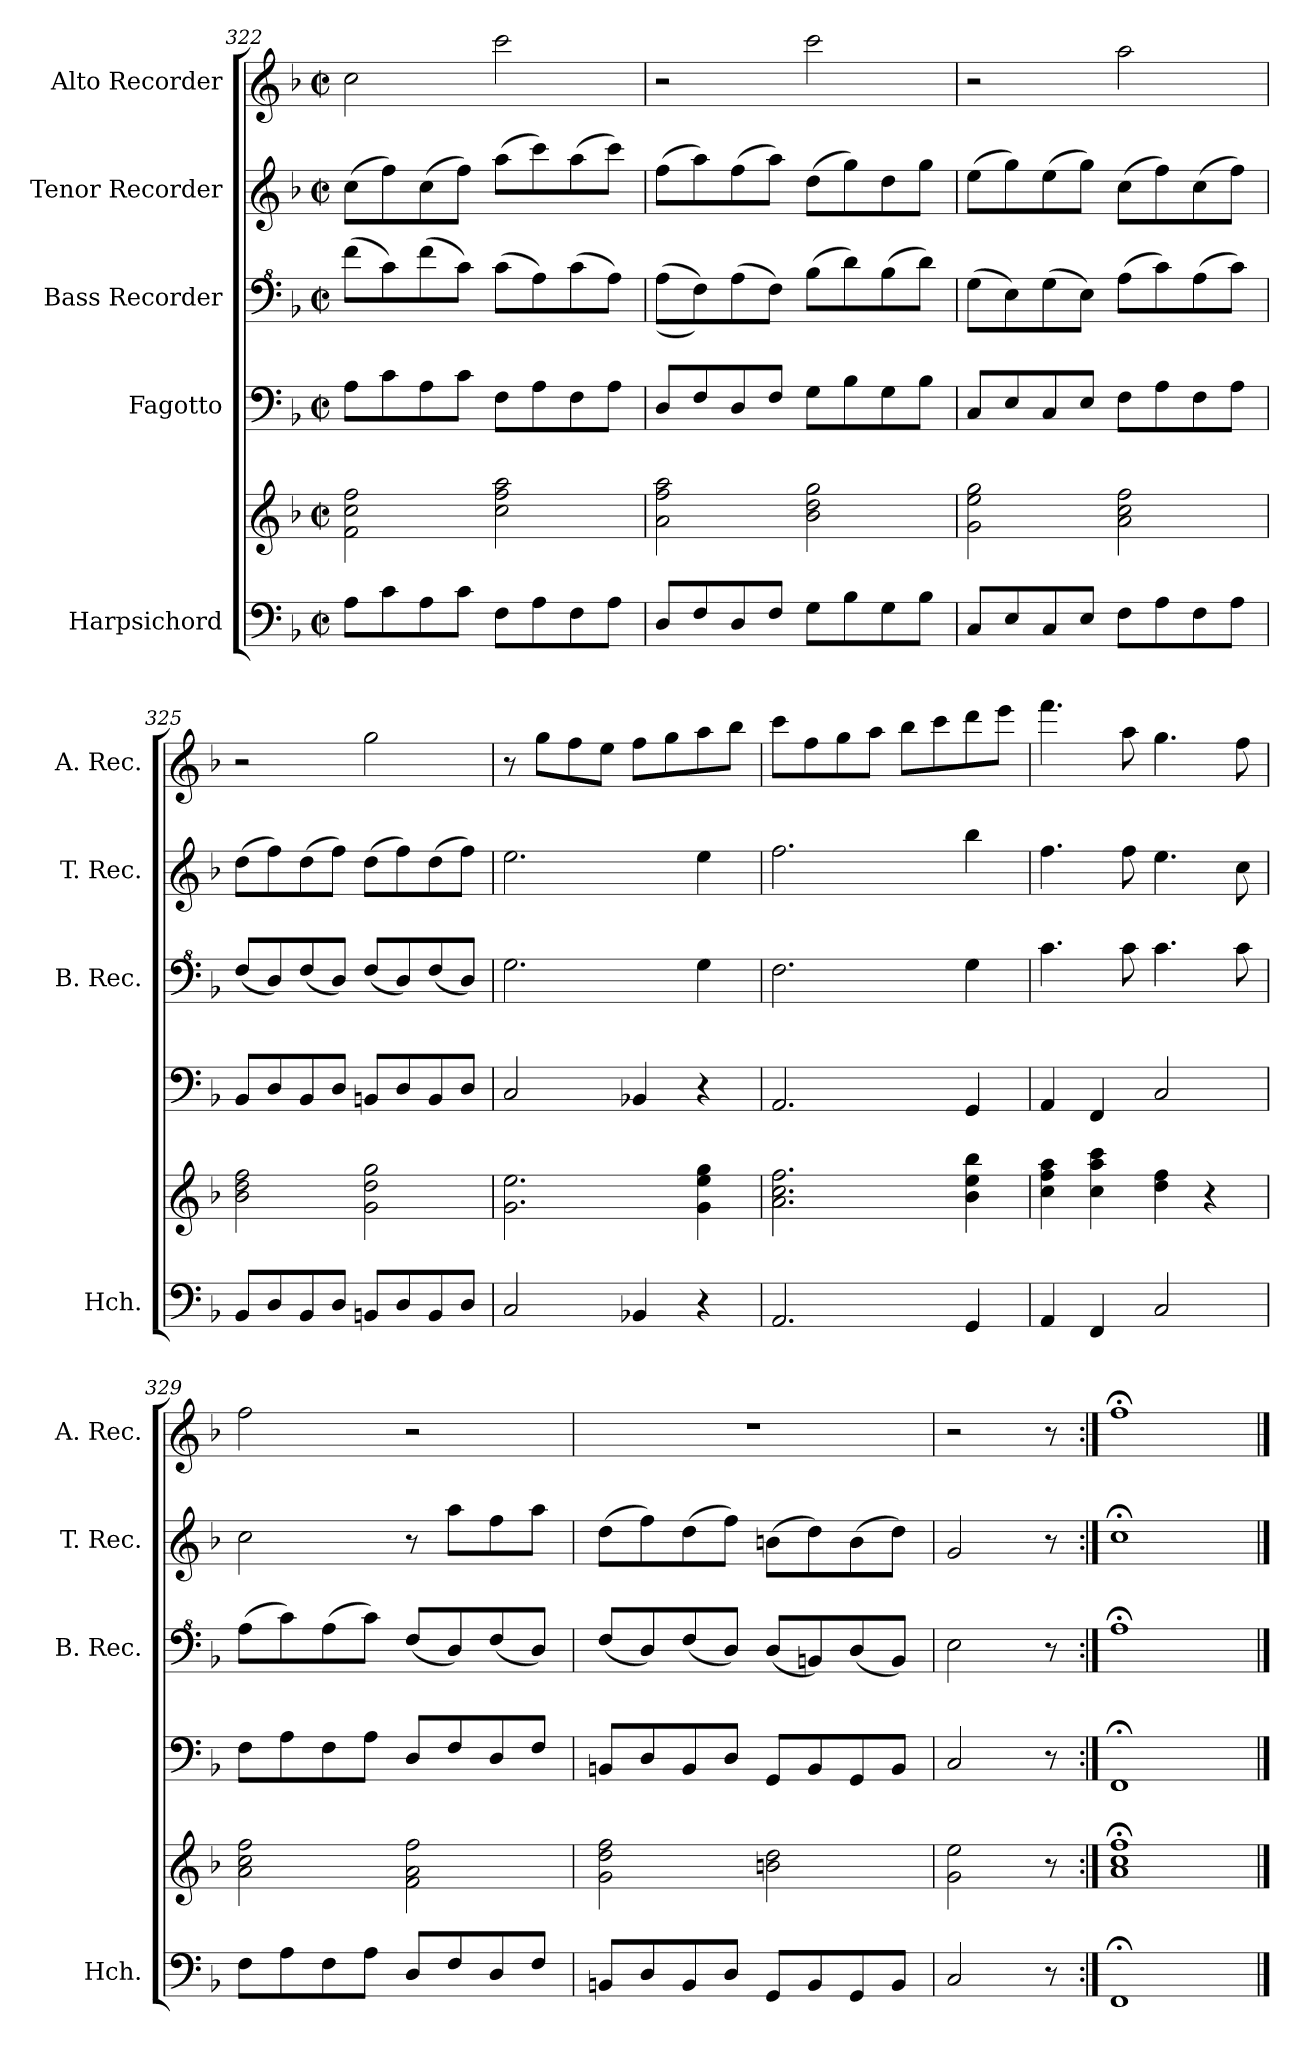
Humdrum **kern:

**kern	**kern	**kern	**kern	**kern	**kern
*part5	*part5	*part4	*part3	*part2	*part1
*staff6	*staff5	*staff4	*staff3	*staff2	*staff1
*I"Harpsichord	*	*I"Fagotto	*I"Bass Recorder	*I"Tenor Recorder	*I"Alto Recorder
*I'Hch.	*	*	*I'B. Rec.	*I'T. Rec.	*I'A. Rec.
!!LO:LB:g=z
*clefF4	*clefG2	*clefF4	*clefF^4	*clefG2	*clefG2
*k[b-]	*k[b-]	*k[b-]	*k[b-]	*k[b-]	*k[b-]
*M2/2	*M2/2	*M2/2	*M2/2	*M2/2	*M2/2
*met(c|)	*met(c|)	*met(c|)	*met(c|)	*met(c|)	*met(c|)
=322	=322	=322	=322	=322	=322
8A\L	2f\ 2cc\ 2ff\	8A\L	(>8ff\L	(8cc\L	2cc\
8c\	.	8c\	8cc\)	8ff\)	.
8A\	.	8A\	(>8ff\	(8cc\	.
8c\J	.	8c\J	8cc\J)	8ff\J)	.
8F\L	2cc\ 2ff\ 2aa\	8F\L	(>8cc\L	(>8aa\L	2ccc\
8A\	.	8A\	8a\)	8ccc\)	.
8F\	.	8F\	(>8cc\	(>8aa\	.
8A\J	.	8A\J	8a\J)	8ccc\J)	.
=323	=323	=323	=323	=323	=323
8D/L	2a\ 2ff\ 2aa\	8D/L	(>(>8a\L	(>8ff\L	2r
8F/	.	8F/	8f\))	8aa\)	.
8D/	.	8D/	(>8a\	(>8ff\	.
8F/J	.	8F/J	8f\J)	8aa\J)	.
8G\L	2b-\ 2dd\ 2gg\	8G\L	(>8b-\L	(>8dd\L	2ccc\
8B-\	.	8B-\	8dd\)	8gg\)	.
8G\	.	8G\	(>8b-\	8dd\	.
8B-\J	.	8B-\J	8dd\J)	8gg\J	.
=324	=324	=324	=324	=324	=324
8C/L	2g\ 2ee\ 2gg\	8C/L	(>8g\L	(>8ee\L	2r
8E/	.	8E/	8e\)	8gg\)	.
8C/	.	8C/	(>8g\	(>8ee\	.
8E/J	.	8E/J	8e\J)	8gg\J)	.
8F\L	2a\ 2cc\ 2ff\	8F\L	(>8a\L	(8cc\L	2aa\
8A\	.	8A\	8cc\)	8ff\)	.
8F\	.	8F\	(>8a\	(8cc\	.
8A\J	.	8A\J	8cc\J)	8ff\J)	.
=325	=325	=325	=325	=325	=325
8BB-/L	2b-\ 2dd\ 2ff\	8BB-/L	(8f/L	(>8dd\L	2r
8D/	.	8D/	8d/)	8ff\)	.
8BB-/	.	8BB-/	(8f/	(>8dd\	.
8D/J	.	8D/J	8d/J)	8ff\J)	.
8BBn/L	2g\ 2dd\ 2gg\	8BBn/L	(8f/L	(>8dd\L	2gg\
8D/	.	8D/	8d/)	8ff\)	.
8BB/	.	8BB/	(8f/	(>8dd\	.
8D/J	.	8D/J	8d/J)	8ff\J)	.
=326	=326	=326	=326	=326	=326
2C/	2.g\ 2.ee\	2C/	2.g\	2.ee\	8r
.	.	.	.	.	8gg\L
.	.	.	.	.	8ff\
.	.	.	.	.	8ee\J
4BB-X/	.	4BB-X/	.	.	8ff\L
.	.	.	.	.	8gg\
4r	4g\ 4ee\ 4gg\	4r	4g\	4ee\	8aa\
.	.	.	.	.	8bb-\J
=327	=327	=327	=327	=327	=327
2.AA/	2.a\ 2.cc\ 2.ff\	2.AA/	2.f\	2.ff\	8ccc\L
.	.	.	.	.	8ff\
.	.	.	.	.	8gg\
.	.	.	.	.	8aa\J
.	.	.	.	.	8bb-\L
.	.	.	.	.	8ccc\
4GG/	4b-\ 4ee\ 4bb-\	4GG/	4g\	4bb-\	8ddd\
.	.	.	.	.	8eee\J
=328	=328	=328	=328	=328	=328
4AA/	4cc\ 4ff\ 4aa\	4AA/	4.cc\	4.ff\	4.fff\
4FF/	4cc\ 4aa\ 4ccc\	4FF/	.	.	.
.	.	.	8cc\	8ff\	8aa\
2C/	4dd\ 4ff\	2C/	4.cc\	4.ee\	4.gg\
.	4r	.	.	.	.
.	.	.	8cc\	8cc\	8ff\
=329	=329	=329	=329	=329	=329
8F\L	2a\ 2cc\ 2ff\	8F\L	(>8a\L	2cc\	2ff\
8A\	.	8A\	8cc\)	.	.
8F\	.	8F\	(>8a\	.	.
8A\J	.	8A\J	8cc\J)	.	.
8D/L	2f\ 2a\ 2ff\	8D/L	(8f/L	8r	2r
8F/	.	8F/	8d/)	8aa\L	.
8D/	.	8D/	(8f/	8ff\	.
8F/J	.	8F/J	8d/J)	8aa\J	.
=330	=330	=330	=330	=330	=330
8BBn/L	2g\ 2dd\ 2ff\	8BBn/L	(8f/L	(>8dd\L	1r
8D/	.	8D/	8d/)	8ff\)	.
8BB/	.	8BB/	(8f/	(>8dd\	.
8D/J	.	8D/J	8d/J)	8ff\J)	.
8GG/L	2bn\ 2dd\	8GG/L	(8d/L	(8bn\L	.
8BB/	.	8BB/	8Bn/)	8dd\)	.
8GG/	.	8GG/	(8d/	(8b\	.
8BB/J	.	8BB/J	8B/J)	8dd\J)	.
=331	=331	=331	=331	=331	=331
2C/	2g\ 2ee\	2C/	2e\	2g/	2r
8r	8r	8r	8r	8r	8r
=332:|!	=332:|!	=332:|!	=332:|!	=332:|!	=332:|!
1FF;<	1a;< 1cc;< 1ff;<	1FF;<	1a;<	1cc;<	1ff;<
==	==	==	==	==	==
*-	*-	*-	*-	*-	*-
